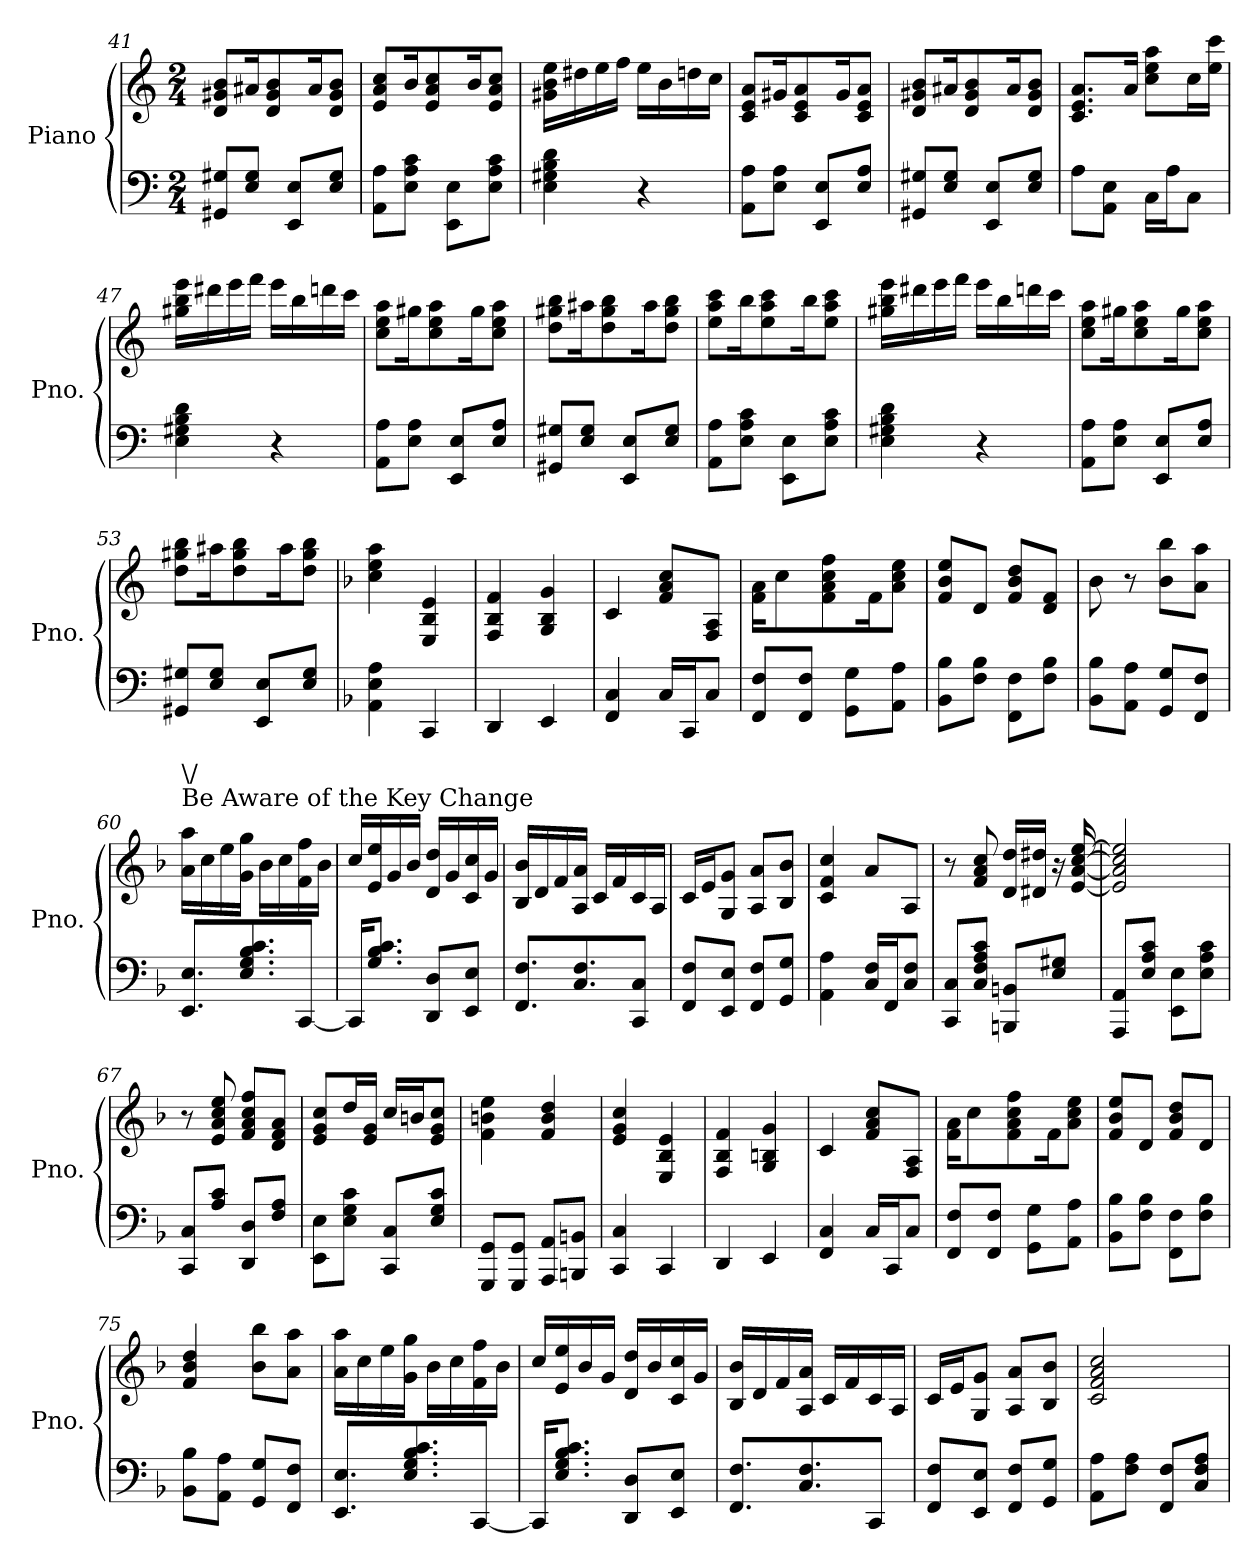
**kern	**kern
*part1	*part1
*staff2	*staff1
*I"Piano	*
*I'Pno.	*
!!LO:LB:g=z
*clefF4	*clefG2
*k[]	*k[]
*M2/4	*M2/4
=41	=41
8GG#X/ 8G#X/L	8d/ 8g#X/ 8b/L
8E/ 8G#/J	16a#X/K
.	8d/ 8g#/ 8b/
8EE/ 8E/L	.
.	16a#/K
8E/ 8G#/J	8d/ 8g#/ 8b/J
=42	=42
8AA\ 8A\L	8e/ 8a/ 8cc/L
8E\ 8A\ 8c\J	16b/K
.	8e/ 8a/ 8cc/
8EE\ 8E\L	.
.	16b/K
8E\ 8A\ 8c\J	8e/ 8a/ 8cc/J
=43	=43
4E\ 4G#X\ 4B\ 4d\	16g#X\ 16b\ 16ee\LL
.	16dd#X\
.	16ee\
.	16ff\JJ
4r	16ee\LL
.	16b\
.	16ddn\
.	16cc\JJ
=44	=44
8AA\ 8A\L	8c/ 8e/ 8a/L
8E\ 8A\J	16g#X/K
.	8c/ 8e/ 8a/
8EE/ 8E/L	.
.	16g#/K
8E/ 8A/J	8c/ 8e/ 8a/J
=45	=45
8GG#X/ 8G#X/L	8d/ 8g#X/ 8b/L
8E/ 8G#/J	16a#X/K
.	8d/ 8g#/ 8b/
8EE/ 8E/L	.
.	16a#/K
8E/ 8G#/J	8d/ 8g#/ 8b/J
=46	=46
8A\L	8.c/ 8.e/ 8.a/L
8AA\ 8E\J	.
.	16a/Jk
16C\LL	8cc\ 8ee\ 8aa\L
16A\J	.
8C\J	16cc\L
.	16ee\ 16ccc\JJ
!!LO:LB:g=z
=47	=47
4E\ 4G#X\ 4B\ 4d\	16gg#X\ 16bb\ 16eee\LL
.	16ddd#X\
.	16eee\
.	16fff\JJ
4r	16eee\LL
.	16bb\
.	16dddn\
.	16ccc\JJ
=48	=48
8AA\ 8A\L	8cc\ 8ee\ 8aa\L
8E\ 8A\J	16gg#X\K
.	8cc\ 8ee\ 8aa\
8EE/ 8E/L	.
.	16gg#\K
8E/ 8A/J	8cc\ 8ee\ 8aa\J
=49	=49
8GG#X/ 8G#X/L	8dd\ 8gg#X\ 8bb\L
8E/ 8G#/J	16aa#X\K
.	8dd\ 8gg#\ 8bb\
8EE/ 8E/L	.
.	16aa#\K
8E/ 8G#/J	8dd\ 8gg#\ 8bb\J
=50	=50
8AA\ 8A\L	8ee\ 8aa\ 8ccc\L
8E\ 8A\ 8c\J	16bb\K
.	8ee\ 8aa\ 8ccc\
8EE\ 8E\L	.
.	16bb\K
8E\ 8A\ 8c\J	8ee\ 8aa\ 8ccc\J
=51	=51
4E\ 4G#X\ 4B\ 4d\	16gg#X\ 16bb\ 16eee\LL
.	16ddd#X\
.	16eee\
.	16fff\JJ
4r	16eee\LL
.	16bb\
.	16dddn\
.	16ccc\JJ
!!LO:LB:g=z
=52	=52
8AA\ 8A\L	8cc\ 8ee\ 8aa\L
8E\ 8A\J	16gg#X\K
.	8cc\ 8ee\ 8aa\
8EE/ 8E/L	.
.	16gg#\K
8E/ 8A/J	8cc\ 8ee\ 8aa\J
=53	=53
8GG#X/ 8G#X/L	8dd\ 8gg#X\ 8bb\L
8E/ 8G#/J	16aa#X\K
.	8dd\ 8gg#\ 8bb\
8EE/ 8E/L	.
.	16aa#\K
8E/ 8G#/J	8dd\ 8gg#\ 8bb\J
=54	=54
*k[b-]	*k[b-]
4AA\ 4E\ 4A\	4cc\ 4ee\ 4aa\
4CC/	4E/ 4B-/ 4e/
=55	=55
4DD/	4F/ 4B-/ 4f/
4EE/	4G/ 4B-/ 4g/
=56	=56
4FF/ 4C/	4c/
16C/LL	8f/ 8a/ 8cc/L
16CC/J	.
8C/J	8F/ 8A/J
=57	=57
8FF/ 8F/L	16f\ 16a\KL
.	8cc\
8FF/ 8F/J	.
.	8f\ 8a\ 8cc\ 8ff\
8GG\ 8G\L	.
.	16f\K
8AA\ 8A\J	8a\ 8cc\ 8ee\J
=58	=58
8BB-\ 8B-\L	8f/ 8b-/ 8ee/L
8F\ 8B-\J	8d/J
8FF\ 8F\L	8f/ 8b-/ 8dd/L
8F\ 8B-\J	8d/ 8f/J
=59	=59
8BB-\ 8B-\L	8b-\
8AA\ 8A\J	8r
8GG/ 8G/L	8b-\ 8bb-\L
8FF/ 8F/J	8a\ 8aa\J
!!LO:LB:g=z
=60	=60
!	!LO:TX:a:t=Be Aware of the Key Change
!	!LO:TX:a:t=\/
8.EE/ 8.E/L	16a\ 16aa\LL
.	16cc\
.	16ee\
8.E/ 8.G/ 8.B-/ 8.c/	16g\ 16gg\JJ
.	16b-\LL
.	16cc\
[8CC/J	16f\ 16ff\
.	16b-\JJ
=61	=61
16CC/KL]	16cc/LL
8.G/ 8.B-/ 8.c/J	16e/ 16ee/
.	16g/
.	16b-/JJ
8DD/ 8D/L	16d/ 16dd/LL
.	16g/
8EE/ 8E/J	16c/ 16cc/
.	16g/JJ
=62	=62
8.FF/ 8.F/L	16B-/ 16b-/LL
.	16d/
.	16f/
8.C/ 8.F/	16A/ 16a/JJ
.	16c/LL
.	16f/
8CC/ 8C/J	16c/
.	16A/JJ
=63	=63
8FF/ 8F/L	16c/LL
.	16e/J
8EE/ 8E/J	8G/ 8g/J
8FF/ 8F/L	8A/ 8a/L
8GG/ 8G/J	8B-/ 8b-/J
=64	=64
4AA\ 4A\	4c/ 4f/ 4cc/
16C/ 16F/LL	8a/L
16FF/J	.
8C/ 8F/J	8A/J
=65	=65
8CC/ 8C/L	8r
8C/ 8F/ 8A/ 8c/J	8f/ 8a/ 8cc/
8BBBn/ 8BBn/L	16d/ 16dd/LL
.	16d#X/ 16dd#X/JJ
8E/ 8G#X/J	16r
.	[16e/ [16a/ [16cc/ [16ee/
!!LO:LB:g=z
=66	=66
8AAA/ 8AA/L	2e/] 2a/] 2cc/] 2ee/]
8E/ 8A/ 8c/J	.
8EE\ 8E\L	.
8E\ 8A\ 8c\J	.
=67	=67
8CC/ 8C/L	8r
8A/ 8c/J	8e/ 8a/ 8cc/ 8ee/
8DD/ 8D/L	8f/ 8a/ 8cc/ 8ff/L
8F/ 8A/J	8d/ 8f/ 8a/J
=68	=68
8EE\ 8E\L	8e/ 8g/ 8cc/L
8E\ 8G\ 8c\J	16dd/L
.	16e/ 16g/JJ
8CC/ 8C/L	16cc/LL
.	16bn/J
8E/ 8G/ 8c/J	8e/ 8g/ 8cc/J
=69	=69
8GGG/ 8GG/L	4f\ 4bn\ 4ee\
8GGG/ 8GG/J	.
8AAA/ 8AA/L	4f/ 4b/ 4dd/
8BBBn/ 8BBn/J	.
=70	=70
4CC/ 4C/	4e/ 4g/ 4cc/
4CC/	4E/ 4B-/ 4e/
=71	=71
4DD/	4F/ 4B-/ 4f/
4EE/	4G/ 4Bn/ 4g/
=72	=72
4FF/ 4C/	4c/
16C/LL	8f/ 8a/ 8cc/L
16CC/J	.
8C/J	8F/ 8A/J
=73	=73
8FF/ 8F/L	16f\ 16a\KL
.	8cc\
8FF/ 8F/J	.
.	8f\ 8a\ 8cc\ 8ff\
8GG\ 8G\L	.
.	16f\K
8AA\ 8A\J	8a\ 8cc\ 8ee\J
=74	=74
8BB-\ 8B-\L	8f/ 8b-/ 8ee/L
8F\ 8B-\J	8d/J
8FF\ 8F\L	8f/ 8b-/ 8dd/L
8F\ 8B-\J	8d/J
!!LO:PB:g=z
=75	=75
8BB-\ 8B-\L	4f/ 4b-/ 4dd/
8AA\ 8A\J	.
8GG/ 8G/L	8b-\ 8bb-\L
8FF/ 8F/J	8a\ 8aa\J
=76	=76
8.EE/ 8.E/L	16a\ 16aa\LL
.	16cc\
.	16ee\
8.E/ 8.G/ 8.B-/ 8.c/	16g\ 16gg\JJ
.	16b-\LL
.	16cc\
[8CC/J	16f\ 16ff\
.	16b-\JJ
=77	=77
16CC/KL]	16cc/LL
8.E/ 8.G/ 8.B-/ 8.c/J	16e/ 16ee/
.	16b-/
.	16g/JJ
8DD/ 8D/L	16d/ 16dd/LL
.	16b-/
8EE/ 8E/J	16c/ 16cc/
.	16g/JJ
=78	=78
8.FF/ 8.F/L	16B-/ 16b-/LL
.	16d/
.	16f/
8.C/ 8.F/	16A/ 16a/JJ
.	16c/LL
.	16f/
8CC/J	16c/
.	16A/JJ
=79	=79
8FF/ 8F/L	16c/LL
.	16e/J
8EE/ 8E/J	8G/ 8g/J
8FF/ 8F/L	8A/ 8a/L
8GG/ 8G/J	8B-/ 8b-/J
=80	=80
8AA\ 8A\L	2c/ 2f/ 2a/ 2cc/
8F\ 8A\J	.
8FF/ 8F/L	.
8C/ 8F/ 8A/J	.
=	=
*-	*-
